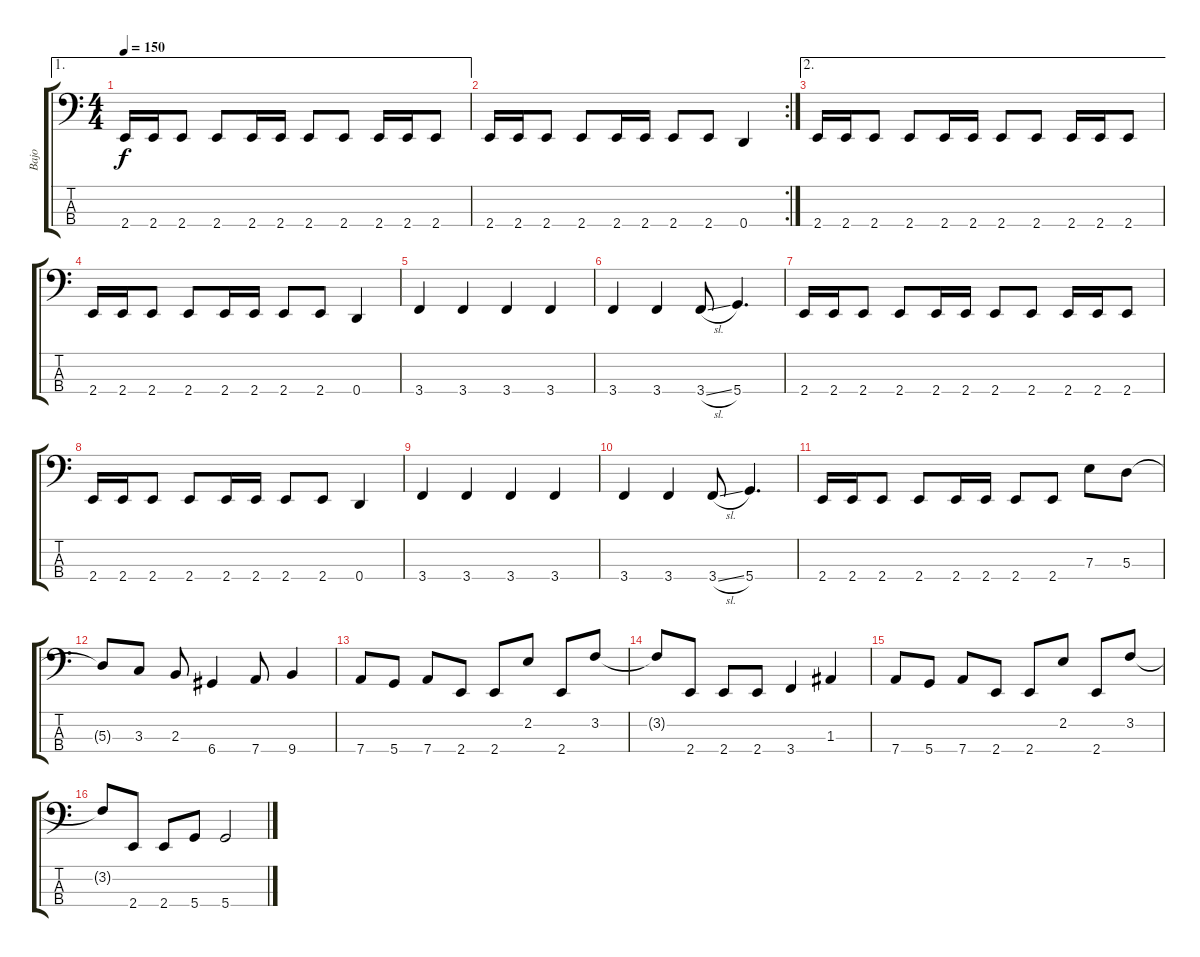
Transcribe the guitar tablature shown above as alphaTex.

\track ("Bajo" "Bajo") {instrument electricbassfinger}
\staff {score tabs}
\tuning (G2 D2 A1 D1) {hide}
\ae 1
\ts (4 4)
\tempo 150
\clef f4
\ks c
2.4.16{dy f} 2.4.16 2.4.8 2.4.8 2.4.16 2.4.16 2.4.8 2.4.8 2.4.16 2.4.16 2.4.8 |
\rc 2
2.4.16 2.4.16 2.4.8 2.4.8 2.4.16 2.4.16 2.4.8 2.4.8 0.4.4 |
\ae 2
2.4.16 2.4.16 2.4.8 2.4.8 2.4.16 2.4.16 2.4.8 2.4.8 2.4.16 2.4.16 2.4.8 |
2.4.16 2.4.16 2.4.8 2.4.8 2.4.16 2.4.16 2.4.8 2.4.8 0.4.4 |
3.4.4 3.4.4 3.4.4 3.4.4 |
3.4.4 3.4.4 3.4{sl}.8 5.4.4{d} |
2.4.16 2.4.16 2.4.8 2.4.8 2.4.16 2.4.16 2.4.8 2.4.8 2.4.16 2.4.16 2.4.8 |
2.4.16 2.4.16 2.4.8 2.4.8 2.4.16 2.4.16 2.4.8 2.4.8 0.4.4 |
3.4.4 3.4.4 3.4.4 3.4.4 |
3.4.4 3.4.4 3.4{sl}.8 5.4.4{d} |
2.4.16 2.4.16 2.4.8 2.4.8 2.4.16 2.4.16 2.4.8 2.4.8 7.3.8 5.3.8 |
5.3{t}.8 3.3.8 2.3.8 6.4.4 7.4.8 9.4.4 |
7.4.8 5.4.8 7.4.8 2.4.8 2.4.8 2.2.8 2.4.8 3.2.8 |
3.2{t}.8 2.4.8 2.4.8 2.4.8 3.4.4 1.3.4 |
7.4.8 5.4.8 7.4.8 2.4.8 2.4.8 2.2.8 2.4.8 3.2.8 |
3.2{t}.8 2.4.8 2.4.8 5.4.8 5.4.2
